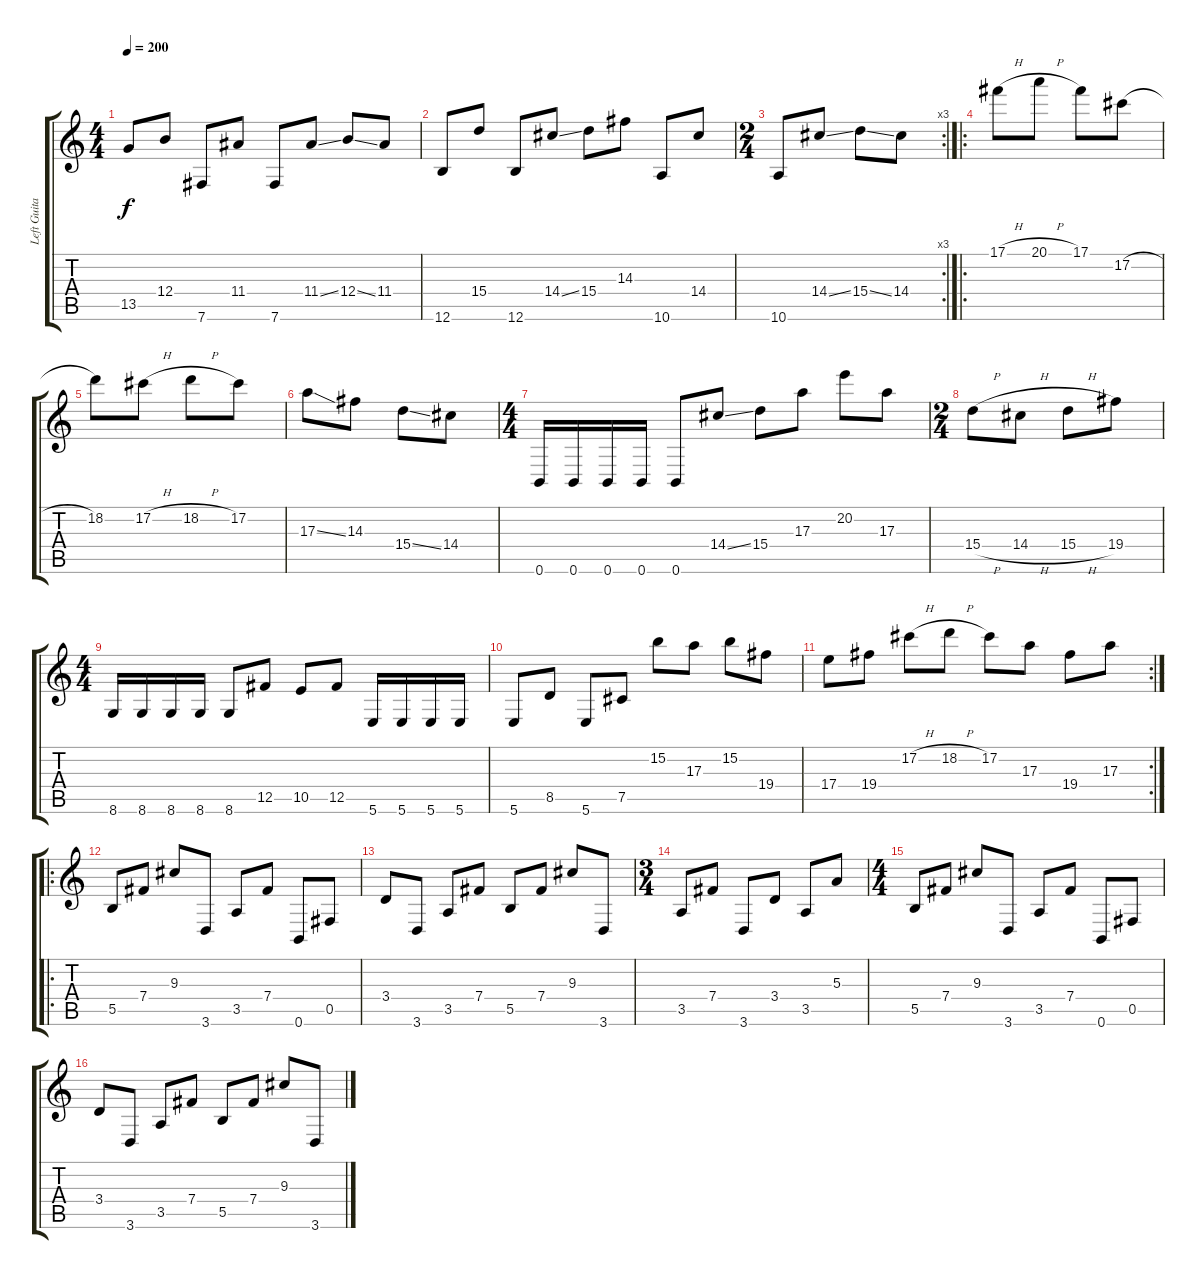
\track ("Left Guitar" "Left Guita") {instrument distortionguitar}
\staff {score tabs}
\tuning (Db4 Ab3 E3 B2 Gb2 B1) {hide}
\ts (4 4)
\tempo 200
\clef g2
\ks c
13.5.8{dy f} 12.4.8 7.6.8 11.4.8 7.6.8 11.4{ss}.8 12.4{ss}.8 11.4.8 |
12.6.8 15.4.8 12.6.8 14.4{ss}.8 15.4.8 14.3.8 10.6.8 14.4.8 |
\rc 3
\ts (2 4)
10.6.8 14.4{ss}.8 15.4{ss}.8 14.4.8 |
\ro
17.1{h}.8 20.1{h}.8 17.1.8 17.2{h}.8 |
18.2.8 17.2{h}.8 18.2{h}.8 17.2.8 |
17.3{ss}.8 14.3.8 15.4{ss}.8 14.4.8 |
\ts (4 4)
0.6.16 0.6.16 0.6.16 0.6.16 0.6.8 14.4{ss}.8 15.4.8 17.3.8 20.2.8 17.3.8 |
\ts (2 4)
15.4{h}.8 14.4{h}.8 15.4{h}.8 19.4.8 |
\ts (4 4)
8.6.16 8.6.16 8.6.16 8.6.16 8.6.8 12.5.8 10.5.8 12.5.8 5.6.16 5.6.16 5.6.16 5.6.16 |
5.6.8 8.5.8 5.6.8 7.5.8 15.2.8 17.3.8 15.2.8 19.4.8 |
\rc 2
17.4.8 19.4.8 17.2{h}.8 18.2{h}.8 17.2.8 17.3.8 19.4.8 17.3.8 |
\ro
5.5.8 7.4.8 9.3.8 3.6.8 3.5.8 7.4.8 0.6.8 0.5.8 |
3.4.8 3.6.8 3.5.8 7.4.8 5.5.8 7.4.8 9.3.8 3.6.8 |
\ts (3 4)
3.5.8 7.4.8 3.6.8 3.4.8 3.5.8 5.3.8 |
\ts (4 4)
5.5.8 7.4.8 9.3.8 3.6.8 3.5.8 7.4.8 0.6.8 0.5.8 |
3.4.8 3.6.8 3.5.8 7.4.8 5.5.8 7.4.8 9.3.8 3.6.8
